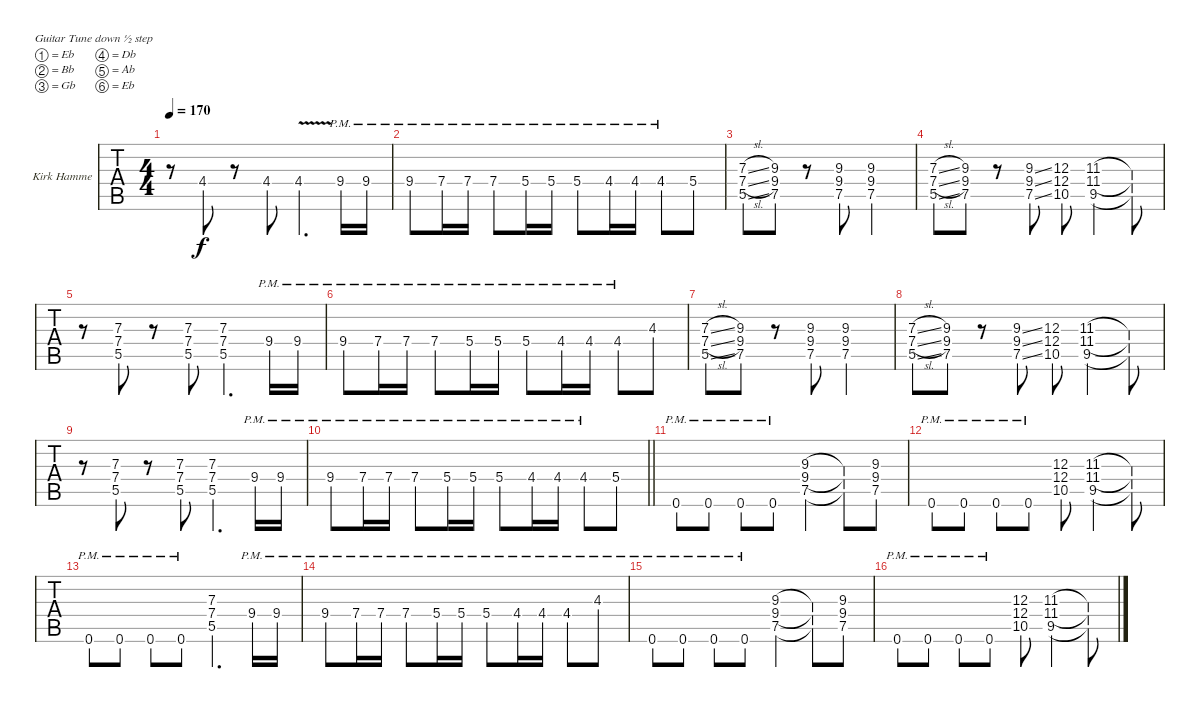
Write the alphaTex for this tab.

\bracketExtendMode groupsimilarinstruments
\firstSystemTrackNameOrientation horizontal
\otherSystemsTrackNameOrientation horizontal
\track ("Kirk Hammett" "Kirk Hamme") {instrument distortionguitar}
\staff {tabs}
\tuning (Eb4 Bb3 Gb3 Db3 Ab2 Eb2)
\ts (4 4)
\tempo 170
\clef g2
\ks eminor
r.8{dy f} 4.4.8 r.8 4.4.8 4.4{v}.4{d} 9.4{pm}.16 9.4{pm}.16 |
9.4{pm}.8 7.4{pm}.16 7.4{pm}.16 7.4{pm}.8 5.4{pm}.16 5.4{pm}.16 5.4{pm}.8 4.4{pm}.16 4.4{pm}.16 4.4{pm}.8 5.4.8 |
(7.3{sl} 7.4{sl} 5.5{sl}).8 (9.3 9.4 7.5).8 r.8 (9.3 9.4 7.5).8 (9.3 9.4 7.5).2 |
(7.3{sl} 7.4{sl} 5.5{sl}).8 (9.3 9.4 7.5).8 r.8 (9.3{ss} 9.4{ss} 7.5{ss}).8 (12.3 12.4 10.5).8 (11.3 11.4 9.5).4 (11.3{t} 11.4{t} 9.5{t}).8 |
r.8 (7.3 7.4 5.5).8 r.8 (7.3 7.4 5.5).8 (7.3 7.4 5.5).4{d} 9.4{pm}.16 9.4{pm}.16 |
9.4{pm}.8 7.4{pm}.16 7.4{pm}.16 7.4{pm}.8 5.4{pm}.16 5.4{pm}.16 5.4{pm}.8 4.4{pm}.16 4.4{pm}.16 4.4{pm}.8 4.3.8 |
(7.3{sl} 7.4{sl} 5.5{sl}).8 (9.3 9.4 7.5).8 r.8 (9.3 9.4 7.5).8 (9.3 9.4 7.5).2 |
(7.3{sl} 7.4{sl} 5.5{sl}).8 (9.3 9.4 7.5).8 r.8 (9.3{ss} 9.4{ss} 7.5{ss}).8 (12.3 12.4 10.5).8 (11.3 11.4 9.5).4 (11.3{t} 11.4{t} 9.5{t}).8 |
r.8 (7.3 7.4 5.5).8 r.8 (7.3 7.4 5.5).8 (7.3 7.4 5.5).4{d} 9.4{pm}.16 9.4{pm}.16 |
\barLineRight lightlight
9.4{pm}.8 7.4{pm}.16 7.4{pm}.16 7.4{pm}.8 5.4{pm}.16 5.4{pm}.16 5.4{pm}.8 4.4{pm}.16 4.4{pm}.16 4.4{pm}.8 5.4.8 |
0.6{pm}.8 0.6{pm}.8 0.6{pm}.8 0.6{pm}.8 (9.3 9.4 7.5).4 (9.3{t} 9.4{t} 7.5{t}).8 (9.3 9.4 7.5).8 |
0.6{pm}.8 0.6{pm}.8 0.6{pm}.8 0.6{pm}.8 (12.3 12.4 10.5).8 (11.3 11.4 9.5).4 (11.3{t} 11.4{t} 9.5{t}).8 |
0.6{pm}.8 0.6{pm}.8 0.6{pm}.8 0.6{pm}.8 (7.3 7.4 5.5).4{d} 9.4{pm}.16 9.4{pm}.16 |
9.4{pm}.8 7.4{pm}.16 7.4{pm}.16 7.4{pm}.8 5.4{pm}.16 5.4{pm}.16 5.4{pm}.8 4.4{pm}.16 4.4{pm}.16 4.4{pm}.8 4.3{pm}.8 |
0.6{pm}.8 0.6{pm}.8 0.6{pm}.8 0.6{pm}.8 (9.3 9.4 7.5).4 (9.3{t} 9.4{t} 7.5{t}).8 (9.3 9.4 7.5).8 |
\ks c
0.6{pm}.8 0.6{pm}.8 0.6{pm}.8 0.6{pm}.8 (12.3 12.4 10.5).8 (11.3 11.4 9.5).4 (11.3{t} 11.4{t} 9.5{t}).8
